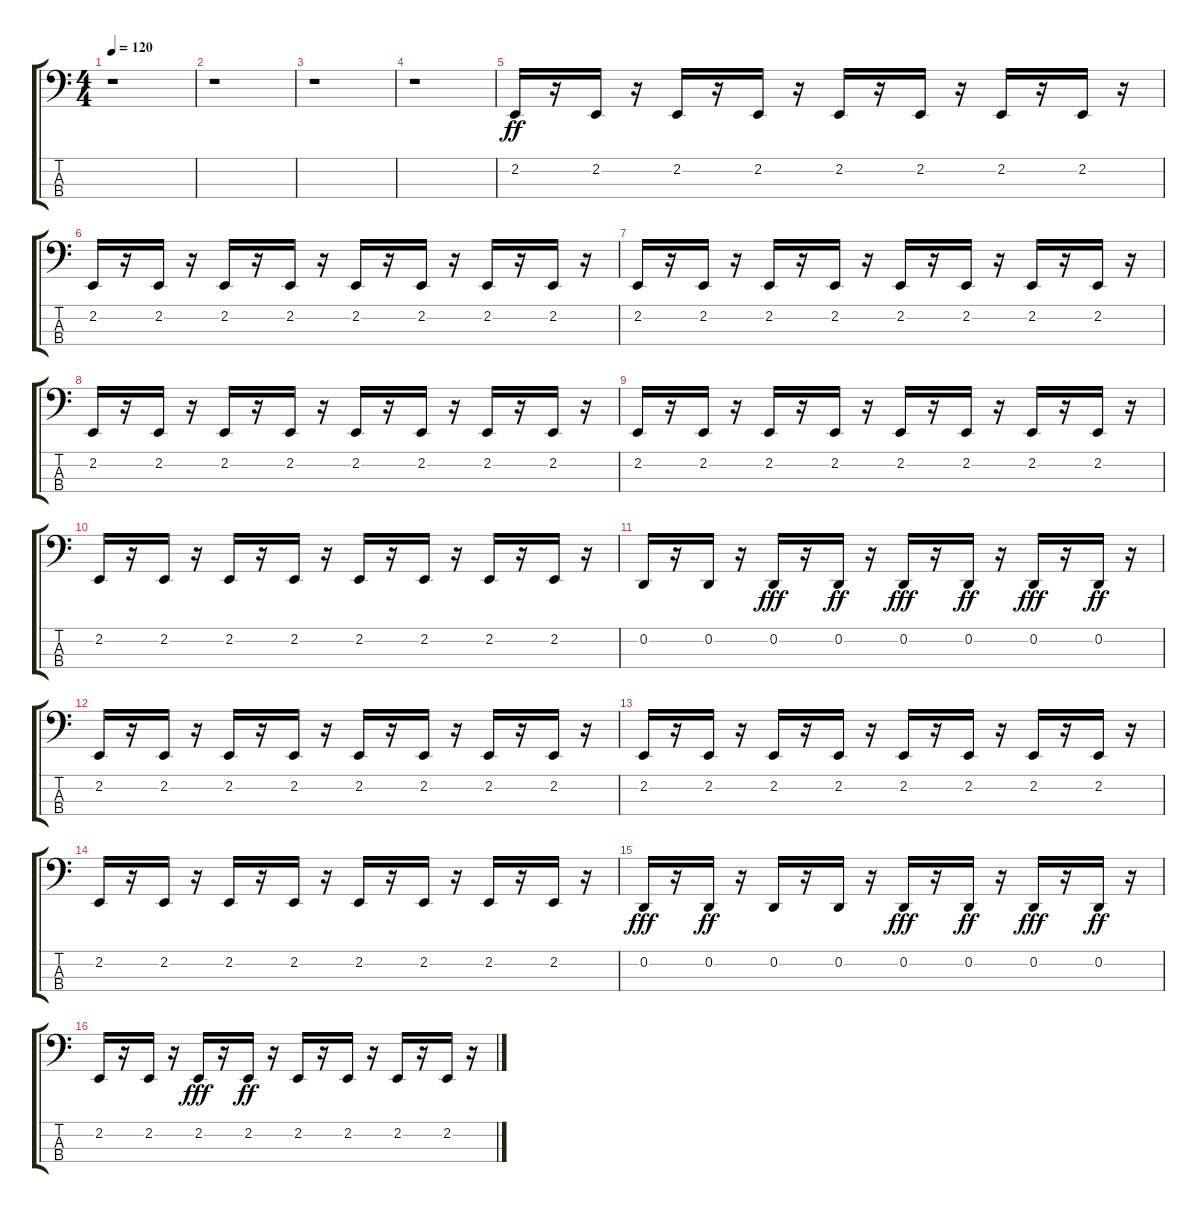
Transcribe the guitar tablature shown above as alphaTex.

\track "" {instrument lead2sawtooth}
\staff {score tabs}
\tuning (G2 D2 A1 E1) {hide}
\ts (4 4)
\tempo 120
\clef f4
\ks c
r.1{dy ff instrument lead2sawtooth} |
r.1 |
r.1 |
r.1 |
2.2.16{volume 0} r.16 2.2.16 r.16 2.2.16{volume 0} r.16 2.2.16{volume 1} r.16 2.2.16{volume 1} r.16 2.2.16{volume 1} r.16 2.2.16{volume 2} r.16 2.2.16{volume 2} r.16 |
2.2.16{volume 2} r.16 2.2.16{volume 3} r.16 2.2.16{volume 3} r.16 2.2.16{volume 4} r.16 2.2.16{volume 5} r.16 2.2.16{volume 6} r.16 2.2.16{volume 6} r.16 2.2.16{volume 7} r.16 |
2.2.16{volume 8} r.16 2.2.16{volume 8} r.16 2.2.16{volume 8} r.16 2.2.16{volume 9} r.16 2.2.16{volume 9} r.16 2.2.16{volume 9} r.16 2.2.16 r.16 2.2.16{volume 9} r.16 |
2.2.16{volume 9} r.16 2.2.16{volume 10} r.16 2.2.16{volume 10} r.16 2.2.16{volume 10} r.16 2.2.16{volume 11} r.16 2.2.16{volume 11} r.16 2.2.16{volume 12} r.16 2.2.16{volume 13} r.16 |
2.2.16{volume 13} r.16 2.2.16{volume 13} r.16 2.2.16{volume 14} r.16 2.2.16 r.16 2.2.16{volume 14} r.16 2.2.16 r.16 2.2.16 r.16 2.2.16 r.16 |
2.2.16 r.16 2.2.16 r.16 2.2.16 r.16 2.2.16 r.16 2.2.16 r.16 2.2.16 r.16 2.2.16 r.16 2.2.16 r.16 |
0.2.16 r.16 0.2.16 r.16 0.2.16{dy fff} r.16 0.2.16{dy ff} r.16 0.2.16{dy fff} r.16 0.2.16{dy ff} r.16 0.2.16{dy fff} r.16 0.2.16{dy ff} r.16 |
2.2.16 r.16 2.2.16 r.16 2.2.16 r.16 2.2.16 r.16 2.2.16 r.16 2.2.16 r.16 2.2.16 r.16 2.2.16 r.16 |
2.2.16 r.16 2.2.16 r.16 2.2.16 r.16 2.2.16 r.16 2.2.16 r.16 2.2.16 r.16 2.2.16 r.16 2.2.16 r.16 |
2.2.16 r.16 2.2.16 r.16 2.2.16 r.16 2.2.16 r.16 2.2.16 r.16 2.2.16 r.16 2.2.16 r.16 2.2.16 r.16 |
0.2.16{dy fff} r.16 0.2.16{dy ff} r.16 0.2.16 r.16 0.2.16 r.16 0.2.16{dy fff} r.16 0.2.16{dy ff} r.16 0.2.16{dy fff} r.16 0.2.16{dy ff} r.16 |
2.2.16 r.16 2.2.16 r.16 2.2.16{dy fff} r.16 2.2.16{dy ff} r.16 2.2.16 r.16 2.2.16 r.16 2.2.16 r.16 2.2.16 r.16
